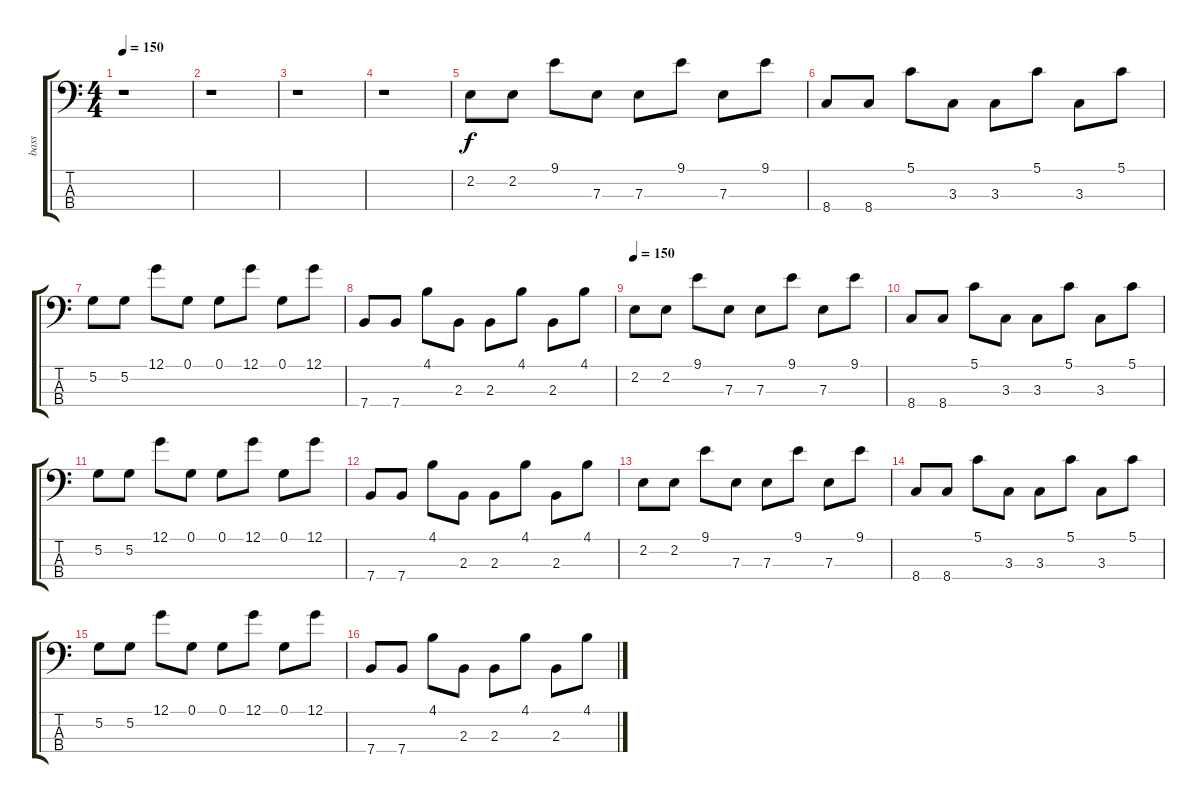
\track ("bass" "bass") {instrument electricbassfinger}
\staff {score tabs}
\tuning (G2 D2 A1 E1) {hide}
\ts (4 4)
\tempo 150
\clef f4
\ks c
r.1{dy f instrument electricbassfinger} |
r.1 |
r.1 |
r.1 |
2.2.8 2.2.8 9.1.8 7.3.8 7.3.8 9.1.8 7.3.8 9.1.8 |
8.4.8 8.4.8 5.1.8 3.3.8 3.3.8 5.1.8 3.3.8 5.1.8 |
5.2.8 5.2.8 12.1.8 0.1.8 0.1.8 12.1.8 0.1.8 12.1.8 |
7.4.8 7.4.8 4.1.8 2.3.8 2.3.8 4.1.8 2.3.8 4.1.8 |
\tempo 150
2.2.8 2.2.8 9.1.8 7.3.8 7.3.8 9.1.8 7.3.8 9.1.8 |
8.4.8 8.4.8 5.1.8 3.3.8 3.3.8 5.1.8 3.3.8 5.1.8 |
5.2.8 5.2.8 12.1.8 0.1.8 0.1.8 12.1.8 0.1.8 12.1.8 |
7.4.8 7.4.8 4.1.8 2.3.8 2.3.8 4.1.8 2.3.8 4.1.8 |
2.2.8 2.2.8 9.1.8 7.3.8 7.3.8 9.1.8 7.3.8 9.1.8 |
8.4.8 8.4.8 5.1.8 3.3.8 3.3.8 5.1.8 3.3.8 5.1.8 |
5.2.8 5.2.8 12.1.8 0.1.8 0.1.8 12.1.8 0.1.8 12.1.8 |
7.4.8 7.4.8 4.1.8 2.3.8 2.3.8 4.1.8 2.3.8 4.1.8
